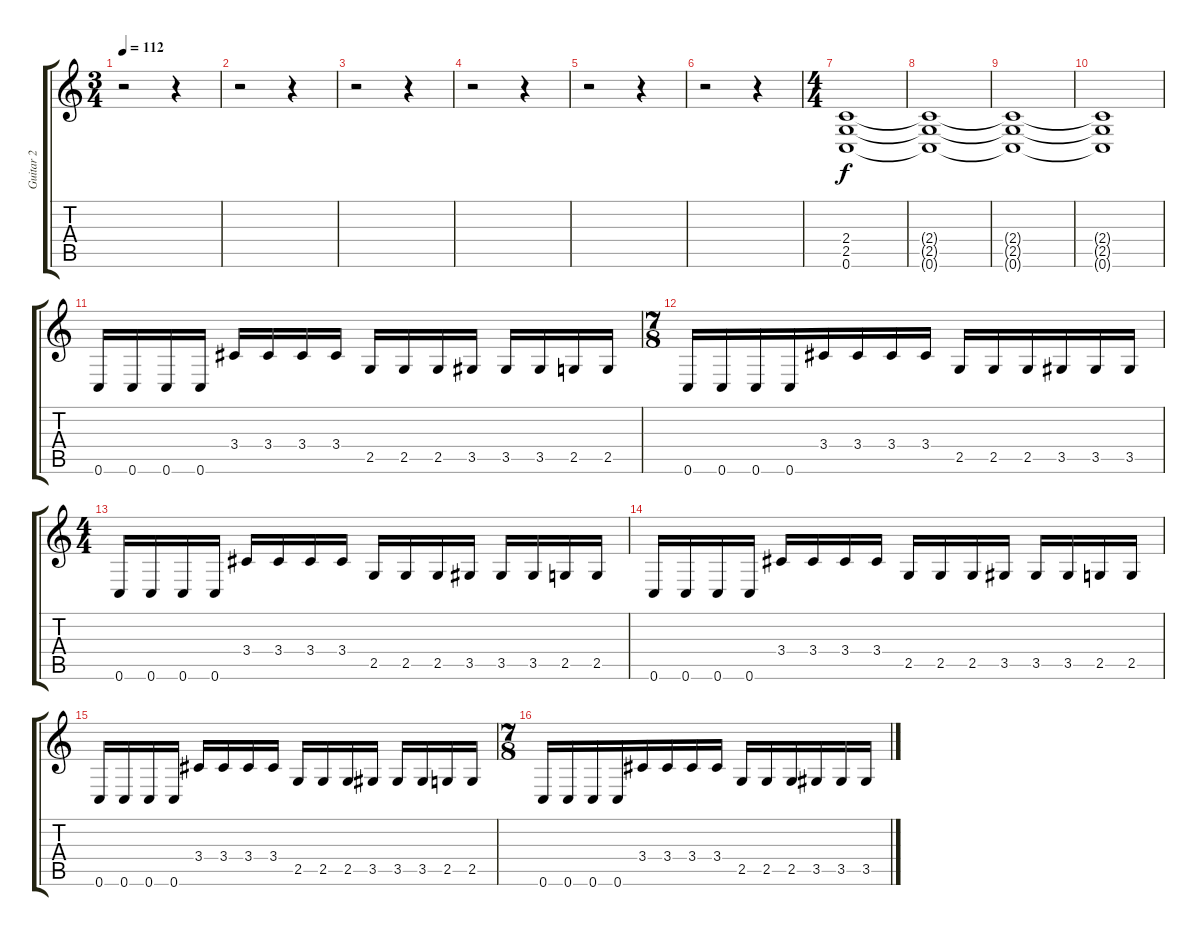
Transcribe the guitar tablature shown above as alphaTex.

\track ("Guitar 2" "Guitar 2") {instrument distortionguitar}
\staff {score tabs}
\tuning (C4 G3 Eb3 Bb2 F2 C2) {hide}
\ts (3 4)
\tempo 112
\clef g2
\ks c
r.2{dy f} r.4 |
r.2 r.4 |
r.2 r.4 |
r.2 r.4 |
r.2 r.4 |
r.2 r.4 |
\ts (4 4)
(2.4 2.5 0.6).1{volume 9} |
(2.4{t} 2.5{t} 0.6{t}).1 |
(2.4{t} 2.5{t} 0.6{t}).1 |
(2.4{t} 2.5{t} 0.6{t}).1 |
0.6.16{volume 13} 0.6.16 0.6.16 0.6.16 3.4.16 3.4.16 3.4.16 3.4.16 2.5.16 2.5.16 2.5.16 3.5.16 3.5.16 3.5.16 2.5.16 2.5.16 |
\ts (7 8)
0.6.16 0.6.16 0.6.16 0.6.16 3.4.16 3.4.16 3.4.16 3.4.16 2.5.16 2.5.16 2.5.16 3.5.16 3.5.16 3.5.16 |
\ts (4 4)
0.6.16 0.6.16 0.6.16 0.6.16 3.4.16 3.4.16 3.4.16 3.4.16 2.5.16 2.5.16 2.5.16 3.5.16 3.5.16 3.5.16 2.5.16 2.5.16 |
0.6.16 0.6.16 0.6.16 0.6.16 3.4.16 3.4.16 3.4.16 3.4.16 2.5.16 2.5.16 2.5.16 3.5.16 3.5.16 3.5.16 2.5.16 2.5.16 |
0.6.16 0.6.16 0.6.16 0.6.16 3.4.16 3.4.16 3.4.16 3.4.16 2.5.16 2.5.16 2.5.16 3.5.16 3.5.16 3.5.16 2.5.16 2.5.16 |
\ts (7 8)
0.6.16 0.6.16 0.6.16 0.6.16 3.4.16 3.4.16 3.4.16 3.4.16 2.5.16 2.5.16 2.5.16 3.5.16 3.5.16 3.5.16
